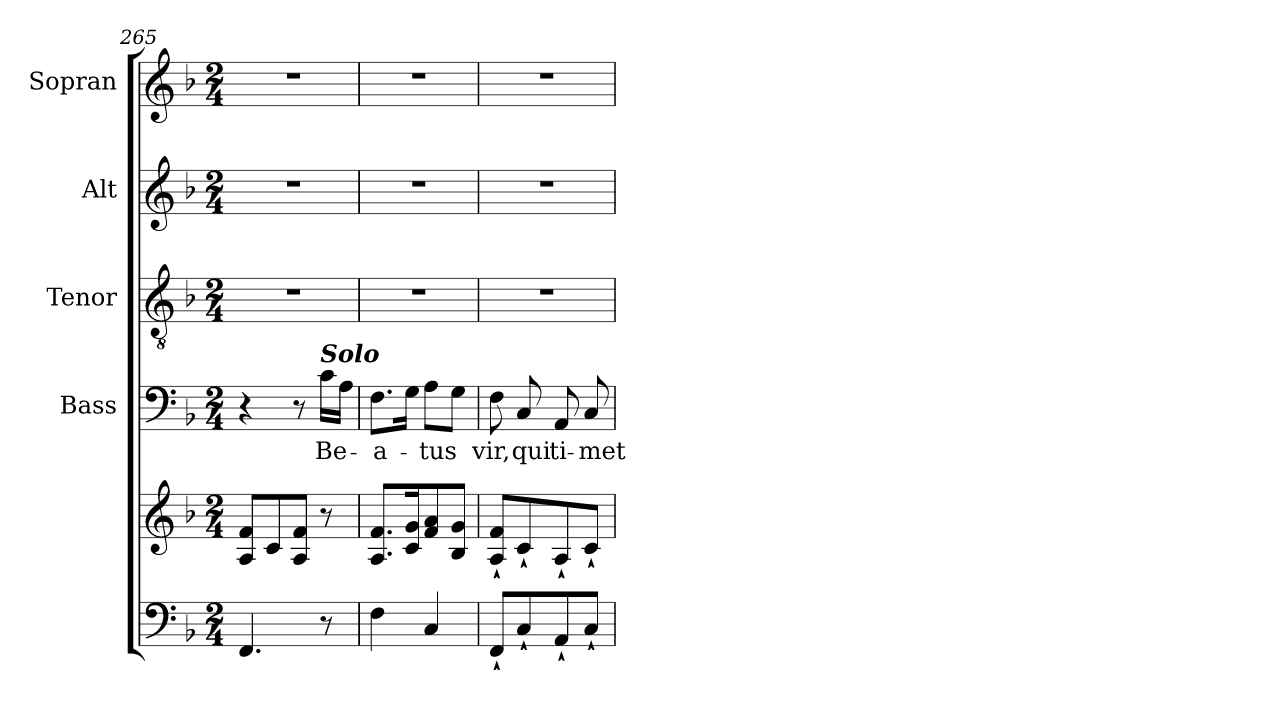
**kern	**kern	**kern	**text	**kern	**kern	**kern
*part5	*part5	*part4	*part4	*part3	*part2	*part1
*staff6	*staff5	*staff4	*staff4	*staff3	*staff2	*staff1
*	*	*I"Bass	*	*I"Tenor	*I"Alt	*I"Sopran
*	*	*I'B.	*	*I'T.	*I'A.	*I'S.
*clefF4	*clefG2	*clefF4	*	*clefGv2	*clefG2	*clefG2
*k[b-]	*k[b-]	*k[b-]	*	*k[b-]	*k[b-]	*k[b-]
*F:	*F:	*F:	*	*F:	*F:	*F:
*M2/4	*M2/4	*M2/4	*	*M2/4	*M2/4	*M2/4
=265	=265	=265	=265	=265	=265	=265
4.FF/	8A/ 8f/L	4r	.	2r	2r	2r
.	8c/	.	.	.	.	.
.	8A/ 8f/J	8r	.	.	.	.
!	!	!LO:TX:a:Bi:t=Solo	!	!	!	!
!	!	!	!LO:LY:b	!	!	!
8r	8r	16c\LL	Be-	.	.	.
.	.	16A\JJ	.	.	.	.
=266	=266	=266	=266	=266	=266	=266
!	!	!	!LO:LY:b	!	!	!
4F\	8.A/ 8.f/L	8.F\L	-a-	2r	2r	2r
.	16c/ 16g/k	16G\Jk	.	.	.	.
!	!	!	!LO:LY:b	!	!	!
4C/	8f/ 8a/	8A\L	-tus	.	.	.
.	8B-/ 8g/J	8G\J	.	.	.	.
=267	=267	=267	=267	=267	=267	=267
!	!	!	!LO:LY:b	!	!	!
8FF`</L	8A/`< 8f/`<L	8F\	vir,	2r	2r	2r
!	!	!	!LO:LY:b	!	!	!
8C`</	8c`</	8C/	qui	.	.	.
!	!	!	!LO:LY:b	!	!	!
8AA`</	8A`</	8AA/	ti-	.	.	.
!	!	!	!LO:LY:b	!	!	!
8C`</J	8c`</J	8C/	-met	.	.	.
=	=	=	=	=	=	=
*-	*-	*-	*-	*-	*-	*-
